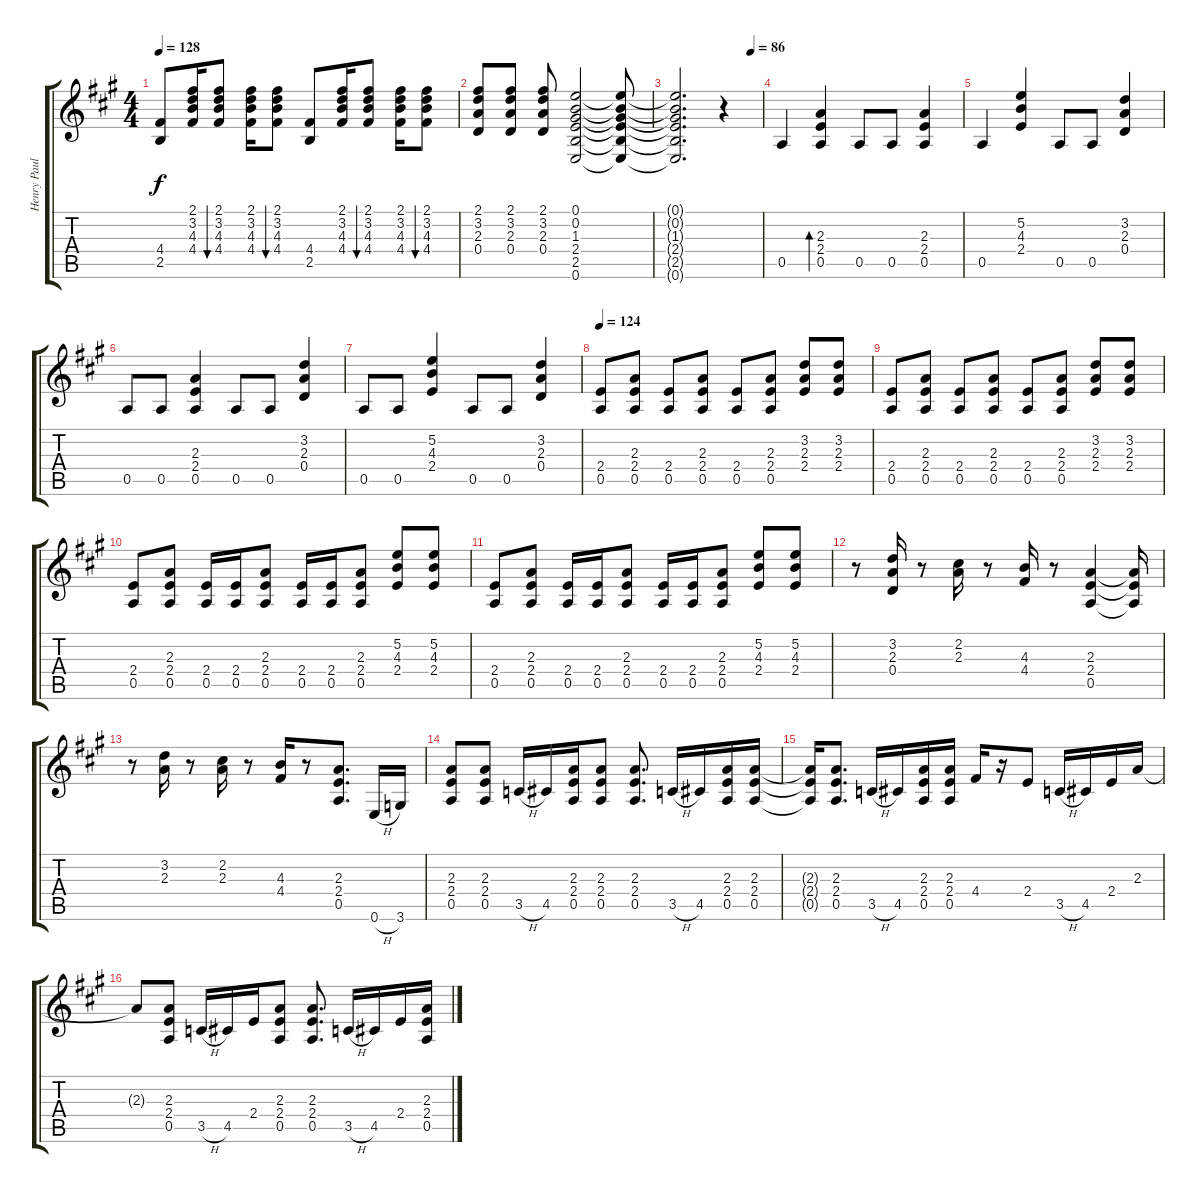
\track ("Henry Paul Guitar" "Henry Paul") {instrument electricguitarclean}
\staff {score tabs}
\tuning (E4 B3 G3 D3 A2 E2) {hide}
\ts (4 4)
\tempo 128
\clef g2
\ks a
(4.4 2.5).8{dy f} (2.1 3.2 4.3 4.4).16 (2.1 3.2 4.3 4.4).8{bu 60} (2.1 3.2 4.3 4.4).16 (2.1 3.2 4.3 4.4).8{bu 60} (4.4 2.5).8 (2.1 3.2 4.3 4.4).16 (2.1 3.2 4.3 4.4).8{bu 60} (2.1 3.2 4.3 4.4).16 (2.1 3.2 4.3 4.4).8{bu 60} |
(2.1 3.2 2.3 0.4).8 (2.1 3.2 2.3 0.4).8 (2.1 3.2 2.3 0.4).8 (0.1 0.2 1.3 2.4 2.5 0.6).2 (0.1{t} 0.2{t} 1.3{t} 2.4{t} 2.5{t} 0.6{t}).8 |
\tempo (86 0.875)
(0.1{t} 0.2{t} 1.3{t} 2.4{t} 2.5{t} 0.6{t}).2{d} r.4 |
0.5.4 (2.3 2.4 0.5).4{bd 240} 0.5.8 0.5.8 (2.3 2.4 0.5).4 |
0.5.4 (5.2 4.3 2.4).4 0.5.8 0.5.8 (3.2 2.3 0.4).4 |
0.5.8 0.5.8 (2.3 2.4 0.5).4 0.5.8 0.5.8 (3.2 2.3 0.4).4 |
0.5.8 0.5.8 (5.2 4.3 2.4).4 0.5.8 0.5.8 (3.2 2.3 0.4).4 |
\tempo 124
(2.4 0.5).8 (2.3 2.4 0.5).8 (2.4 0.5).8 (2.3 2.4 0.5).8 (2.4 0.5).8 (2.3 2.4 0.5).8 (3.2 2.3 2.4).8 (3.2 2.3 2.4).8 |
(2.4 0.5).8 (2.3 2.4 0.5).8 (2.4 0.5).8 (2.3 2.4 0.5).8 (2.4 0.5).8 (2.3 2.4 0.5).8 (3.2 2.3 2.4).8 (3.2 2.3 2.4).8 |
(2.4 0.5).8 (2.3 2.4 0.5).8 (2.4 0.5).16 (2.4 0.5).16 (2.3 2.4 0.5).8 (2.4 0.5).16 (2.4 0.5).16 (2.3 2.4 0.5).8 (5.2 4.3 2.4).8 (5.2 4.3 2.4).8 |
(2.4 0.5).8 (2.3 2.4 0.5).8 (2.4 0.5).16 (2.4 0.5).16 (2.3 2.4 0.5).8 (2.4 0.5).16 (2.4 0.5).16 (2.3 2.4 0.5).8 (5.2 4.3 2.4).8 (5.2 4.3 2.4).8 |
r.8 (3.2 2.3 0.4).16 r.8 (2.2 2.3).16 r.8 (4.3 4.4).16 r.8 (2.3 2.4 0.5).4 (2.3{t} 2.4{t} 0.5{t}).16 |
r.8 (3.2 2.3).16 r.8 (2.2 2.3).16 r.8 (4.3 4.4).16 r.8 (2.3 2.4 0.5).8{d} 0.6{h}.16 3.6.16 |
(2.3 2.4 0.5).8 (2.3 2.4 0.5).8 3.5{h}.16 4.5.16 (2.3 2.4 0.5).16 (2.3 2.4 0.5).8 (2.3 2.4 0.5).8{d} 3.5{h}.16 4.5.16 (2.3 2.4 0.5).16 (2.3 2.4 0.5).16 |
(2.3{t} 2.4{t} 0.5{t}).16 (2.3 2.4 0.5).8{d} 3.5{h}.16 4.5.16 (2.3 2.4 0.5).16 (2.3 2.4 0.5).16 4.4.16 r.16 2.4.8 3.5{h}.16 4.5.16 2.4.16 2.3.16 |
2.3{t}.8 (2.3 2.4 0.5).8 3.5{h}.16 4.5.16 2.4.16 (2.3 2.4 0.5).8 (2.3 2.4 0.5).8{d} 3.5{h}.16 4.5.16 2.4.16 (2.3 2.4 0.5).16
